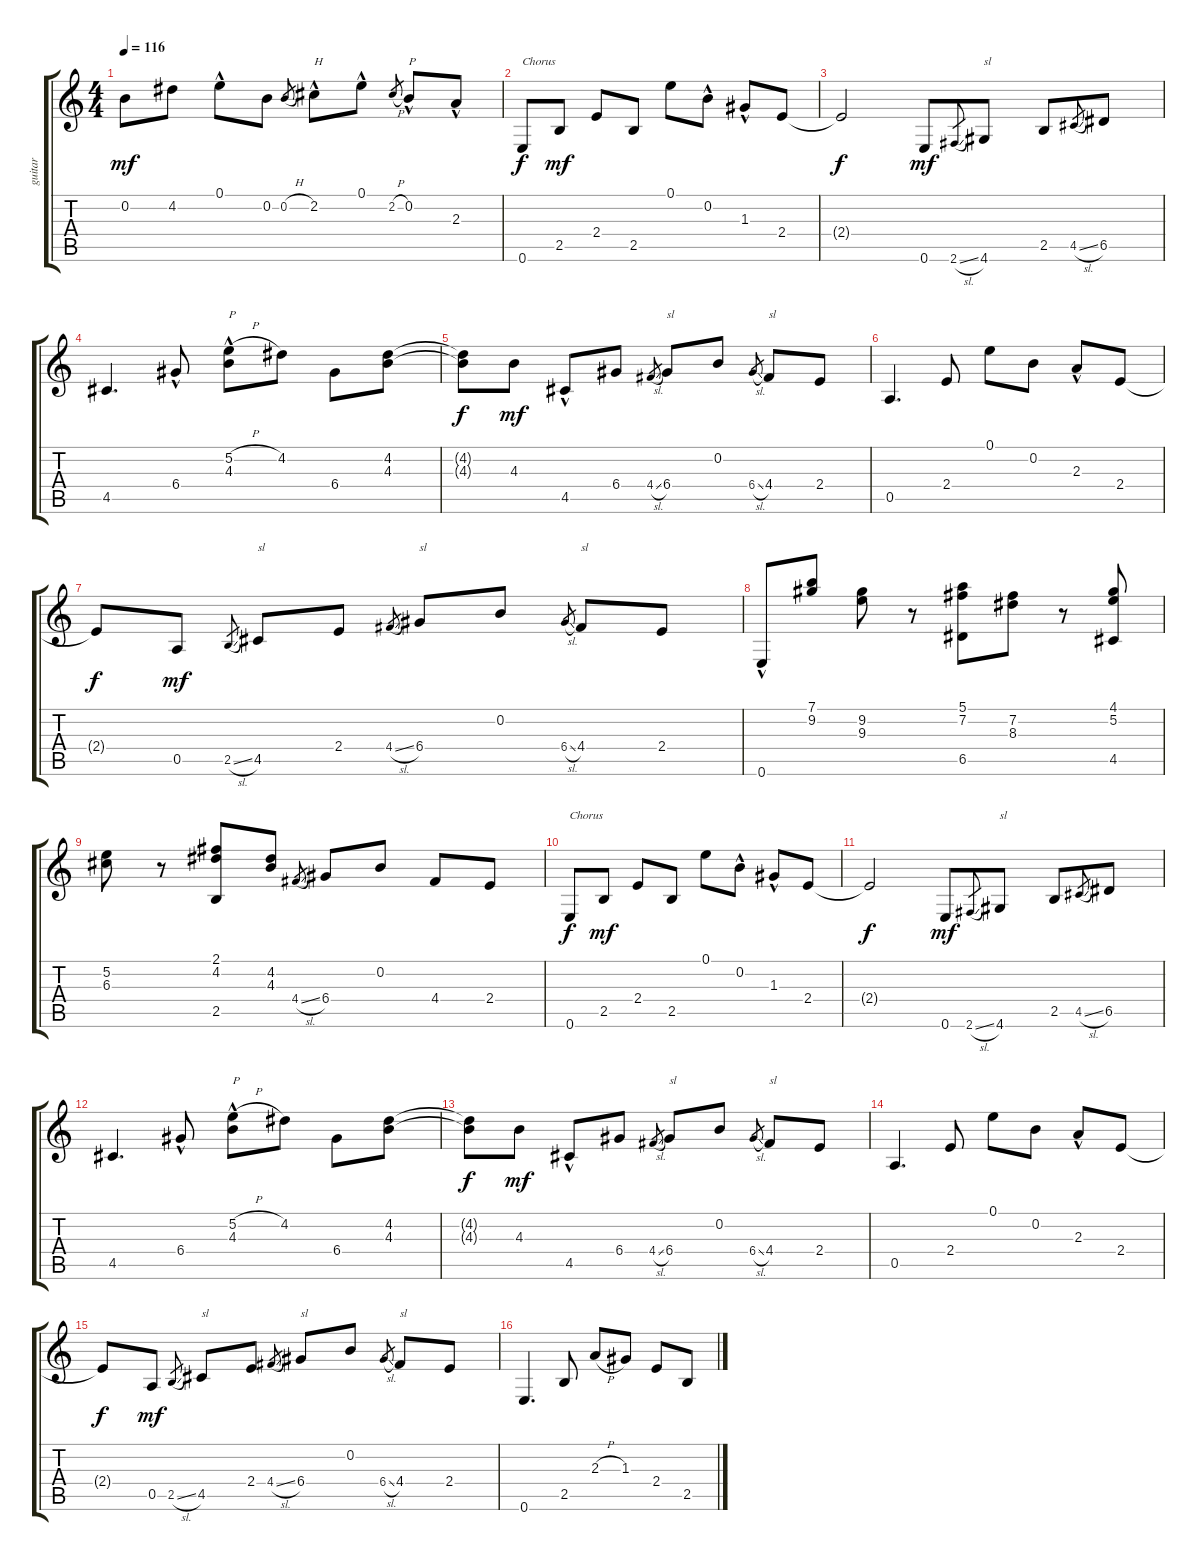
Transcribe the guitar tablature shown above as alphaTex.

\track ("guitar" "guitar") {instrument acousticguitarnylon}
\staff {score tabs}
\tuning (E4 B3 G3 D3 A2 E2) {hide}
\ts (4 4)
\tempo 116
\clef g2
\ks c
0.2.8{dy mf} 4.2.8 0.1{hac}.8 0.2.8 0.2{h}.8{gr} 2.2{hac}.8{txt "H"} 0.1{hac}.8 2.2{h}.8{gr} 0.2{hac}.8{txt "P"} 2.3{hac}.8 |
0.6.8{txt "Chorus " dy f} 2.5.8{dy mf} 2.4.8 2.5.8 0.1.8 0.2{hac}.8 1.3{hac}.8 2.4.8 |
2.4{t}.2{dy f} 0.6.8{dy mf} 2.6{sl}.8{gr} 4.6.8{txt "sl"} 2.5.8 4.5{sl}.8{gr} 6.5.8 |
4.5.4{d} 6.4{hac}.8 (5.2{h} 4.3{hac}).8{txt "P"} 4.2.8 6.4.8 (4.2 4.3).8 |
(4.2{t} 4.3{t}).8{dy f} 4.3.8{dy mf} 4.5{hac}.8 6.4.8 4.4{sl}.8{gr} 6.4.8{txt "sl"} 0.2.8 6.4{sl}.8{gr} 4.4.8{txt "sl"} 2.4.8 |
0.5.4{d} 2.4.8 0.1.8 0.2.8 2.3{hac}.8 2.4.8 |
2.4{t}.8{dy f} 0.5.8{dy mf} 2.5{sl}.8{gr} 4.5.8{txt "sl"} 2.4.8 4.4{sl}.8{gr} 6.4.8{txt "sl"} 0.2.8 6.4{sl}.8{gr} 4.4.8{txt "sl"} 2.4.8 |
0.6{hac}.8{txt " "} (7.1 9.2).8 (9.2 9.3).8 r.8 (5.1 7.2 6.5).8 (7.2 8.3).8 r.8 (4.1 5.2 4.5).8 |
(5.2 6.3).8 r.8 (2.1 4.2 2.5).8 (4.2 4.3).8 4.4{sl}.8{gr} 6.4.8 0.2.8 4.4.8 2.4.8 |
0.6.8{txt "Chorus " dy f} 2.5.8{dy mf} 2.4.8 2.5.8 0.1.8 0.2{hac}.8 1.3{hac}.8 2.4.8 |
2.4{t}.2{dy f} 0.6.8{dy mf} 2.6{sl}.8{gr} 4.6.8{txt "sl"} 2.5.8 4.5{sl}.8{gr} 6.5.8 |
4.5.4{d} 6.4{hac}.8 (5.2{h} 4.3{hac}).8{txt "P"} 4.2.8 6.4.8 (4.2 4.3).8 |
(4.2{t} 4.3{t}).8{dy f} 4.3.8{dy mf} 4.5{hac}.8 6.4.8 4.4{sl}.8{gr} 6.4.8{txt "sl"} 0.2.8 6.4{sl}.8{gr} 4.4.8{txt "sl"} 2.4.8 |
0.5.4{d} 2.4.8 0.1.8 0.2.8 2.3{hac}.8 2.4.8 |
2.4{t}.8{dy f} 0.5.8{dy mf} 2.5{sl}.8{gr} 4.5.8{txt "sl"} 2.4.8 4.4{sl}.8{gr} 6.4.8{txt "sl"} 0.2.8 6.4{sl}.8{gr} 4.4.8{txt "sl"} 2.4.8 |
0.6.4{d} 2.5.8 2.3{h}.8 1.3.8 2.4.8 2.5.8
